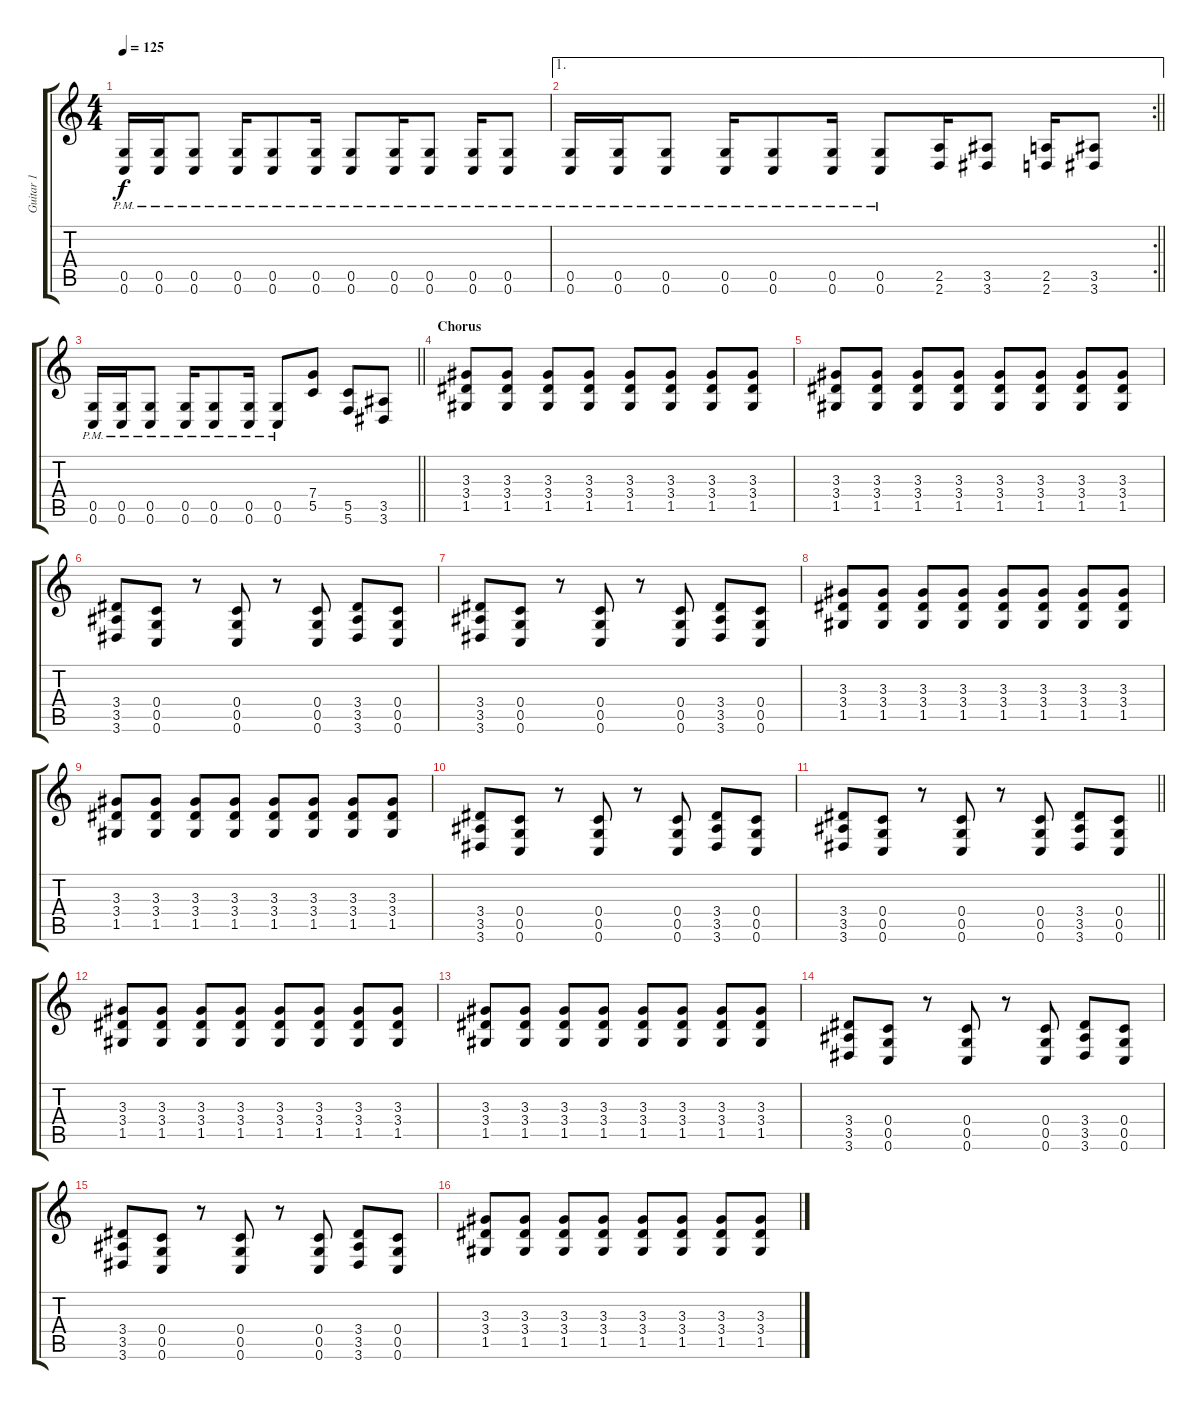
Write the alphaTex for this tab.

\track ("Guitar 1" "Guitar 1") {instrument distortionguitar}
\staff {score tabs}
\tuning (D4 A3 F3 C3 G2 C2) {hide}
\ts (4 4)
\tempo 125
\clef g2
\ks c
(0.5{pm} 0.6{pm}).16{dy f} (0.5{pm} 0.6{pm}).16 (0.5{pm} 0.6{pm}).8 (0.5{pm} 0.6{pm}).16 (0.5{pm} 0.6{pm}).8 (0.5{pm} 0.6{pm}).16 (0.5{pm} 0.6{pm}).8 (0.5{pm} 0.6{pm}).16 (0.5{pm} 0.6{pm}).8 (0.5{pm} 0.6{pm}).16 (0.5{pm} 0.6{pm}).8 |
\ae 1
\rc 2
\barLineRight lightlight
(0.5{pm} 0.6{pm}).16 (0.5{pm} 0.6{pm}).16 (0.5{pm} 0.6{pm}).8 (0.5{pm} 0.6{pm}).16 (0.5{pm} 0.6{pm}).8 (0.5{pm} 0.6{pm}).16 (0.5{pm} 0.6{pm}).8 (2.5 2.6).16 (3.5 3.6).8 (2.5 2.6).16 (3.5 3.6).8 |
\barLineRight lightlight
(0.5{pm} 0.6{pm}).16 (0.5{pm} 0.6{pm}).16 (0.5{pm} 0.6{pm}).8 (0.5{pm} 0.6{pm}).16 (0.5{pm} 0.6{pm}).8 (0.5{pm} 0.6{pm}).16 (0.5{pm} 0.6{pm}).8 (7.4 5.5).8 (5.5 5.6).8 (3.5 3.6).8 |
\section ("" "Chorus")
(3.3 3.4 1.5).8 (3.3 3.4 1.5).8 (3.3 3.4 1.5).8 (3.3 3.4 1.5).8 (3.3 3.4 1.5).8 (3.3 3.4 1.5).8 (3.3 3.4 1.5).8 (3.3 3.4 1.5).8 |
(3.3 3.4 1.5).8 (3.3 3.4 1.5).8 (3.3 3.4 1.5).8 (3.3 3.4 1.5).8 (3.3 3.4 1.5).8 (3.3 3.4 1.5).8 (3.3 3.4 1.5).8 (3.3 3.4 1.5).8 |
(3.4 3.5 3.6).8 (0.4 0.5 0.6).8 r.8 (0.4 0.5 0.6).8 r.8 (0.4 0.5 0.6).8 (3.4 3.5 3.6).8 (0.4 0.5 0.6).8 |
(3.4 3.5 3.6).8 (0.4 0.5 0.6).8 r.8 (0.4 0.5 0.6).8 r.8 (0.4 0.5 0.6).8 (3.4 3.5 3.6).8 (0.4 0.5 0.6).8 |
(3.3 3.4 1.5).8 (3.3 3.4 1.5).8 (3.3 3.4 1.5).8 (3.3 3.4 1.5).8 (3.3 3.4 1.5).8 (3.3 3.4 1.5).8 (3.3 3.4 1.5).8 (3.3 3.4 1.5).8 |
(3.3 3.4 1.5).8 (3.3 3.4 1.5).8 (3.3 3.4 1.5).8 (3.3 3.4 1.5).8 (3.3 3.4 1.5).8 (3.3 3.4 1.5).8 (3.3 3.4 1.5).8 (3.3 3.4 1.5).8 |
(3.4 3.5 3.6).8 (0.4 0.5 0.6).8 r.8 (0.4 0.5 0.6).8 r.8 (0.4 0.5 0.6).8 (3.4 3.5 3.6).8 (0.4 0.5 0.6).8 |
\barLineRight lightlight
(3.4 3.5 3.6).8 (0.4 0.5 0.6).8 r.8 (0.4 0.5 0.6).8 r.8 (0.4 0.5 0.6).8 (3.4 3.5 3.6).8 (0.4 0.5 0.6).8 |
(3.3 3.4 1.5).8 (3.3 3.4 1.5).8 (3.3 3.4 1.5).8 (3.3 3.4 1.5).8 (3.3 3.4 1.5).8 (3.3 3.4 1.5).8 (3.3 3.4 1.5).8 (3.3 3.4 1.5).8 |
(3.3 3.4 1.5).8 (3.3 3.4 1.5).8 (3.3 3.4 1.5).8 (3.3 3.4 1.5).8 (3.3 3.4 1.5).8 (3.3 3.4 1.5).8 (3.3 3.4 1.5).8 (3.3 3.4 1.5).8 |
(3.4 3.5 3.6).8 (0.4 0.5 0.6).8 r.8 (0.4 0.5 0.6).8 r.8 (0.4 0.5 0.6).8 (3.4 3.5 3.6).8 (0.4 0.5 0.6).8 |
(3.4 3.5 3.6).8 (0.4 0.5 0.6).8 r.8 (0.4 0.5 0.6).8 r.8 (0.4 0.5 0.6).8 (3.4 3.5 3.6).8 (0.4 0.5 0.6).8 |
(3.3 3.4 1.5).8 (3.3 3.4 1.5).8 (3.3 3.4 1.5).8 (3.3 3.4 1.5).8 (3.3 3.4 1.5).8 (3.3 3.4 1.5).8 (3.3 3.4 1.5).8 (3.3 3.4 1.5).8
